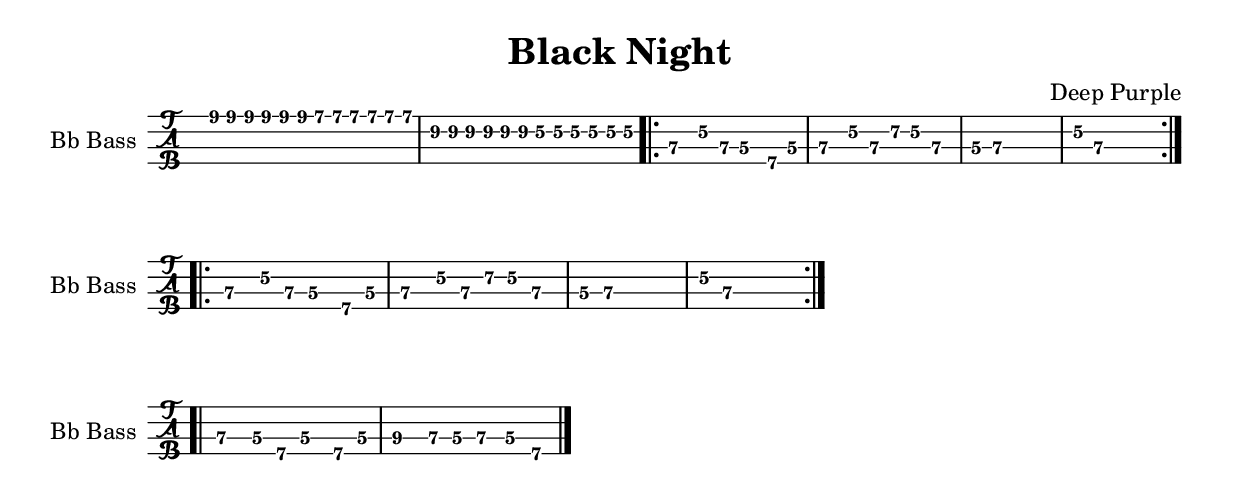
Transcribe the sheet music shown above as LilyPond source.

\version "2.22.1"

\book {
  \header {
    title = "Black Night"
    composer = "Deep Purple"
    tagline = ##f
  }

  \score {
    \new TabStaff {
      \set TabStaff.instrumentName = #"Bb Bass "
      \set TabStaff.shortInstrumentName = #"B "
      \set Staff.stringTunings = \stringTuning < d,, g,, c, f, >
      \relative c {
        \tuplet 3/2 { d8\1 d\1 d\1 } \tuplet 3/2 { d\1 d\1 d\1 }
          \tuplet 3/2 { c\1 c\1 c\1 } \tuplet 3/2 { c\1 c\1 c\1 } |
        \tuplet 3/2 { a\2 a\2 a\2 } \tuplet 3/2 { a\2 a\2 a\2 }
          \tuplet 3/2 { f\2 f\2 f\2 } \tuplet 3/2 { f\2 f\2 f\2 } \bar ".|:"
        d4\3 f8\2 d\3 c4\3 a8\4 c\3 |
        d4\3 f8\2 d\3 g\2 f\2  d4\3 |
        c8\3 d\3 r2. | f8\2 d\3 r2. \bar ":|."
      }
    }
  }

  \score {
    \new TabStaff {
      \set TabStaff.instrumentName = #"Bb Bass "
      \set TabStaff.shortInstrumentName = #"B "
      \set Staff.stringTunings = \stringTuning < d,, g,, c, f, >
      \relative c, {
        \bar ".|:" d4\3 f8\2 d\3 c4\3 a8\4 c\3 |
        d4\3 f8\2 d\3 g\2 f\2  d4\3 |
        c8\3 d\3 r2. | f8\2 d\3 r2. \bar":|."
      }
    }
  }

  \score {
    \new TabStaff {
      \set TabStaff.instrumentName = #"Bb Bass "
      \set TabStaff.shortInstrumentName = #"B "
      \set Staff.stringTunings = \stringTuning < d,, g,, c, f, >
      \relative c, {
        \bar ".|" d4\3 c8\3 a\4 c4\3 a8\4 c\3 |
        e4\3 d8\3 c\3 \tuplet 3/2 { d4\3 c\3 a\4 }\bar "|."
      }
    }
  }
}
